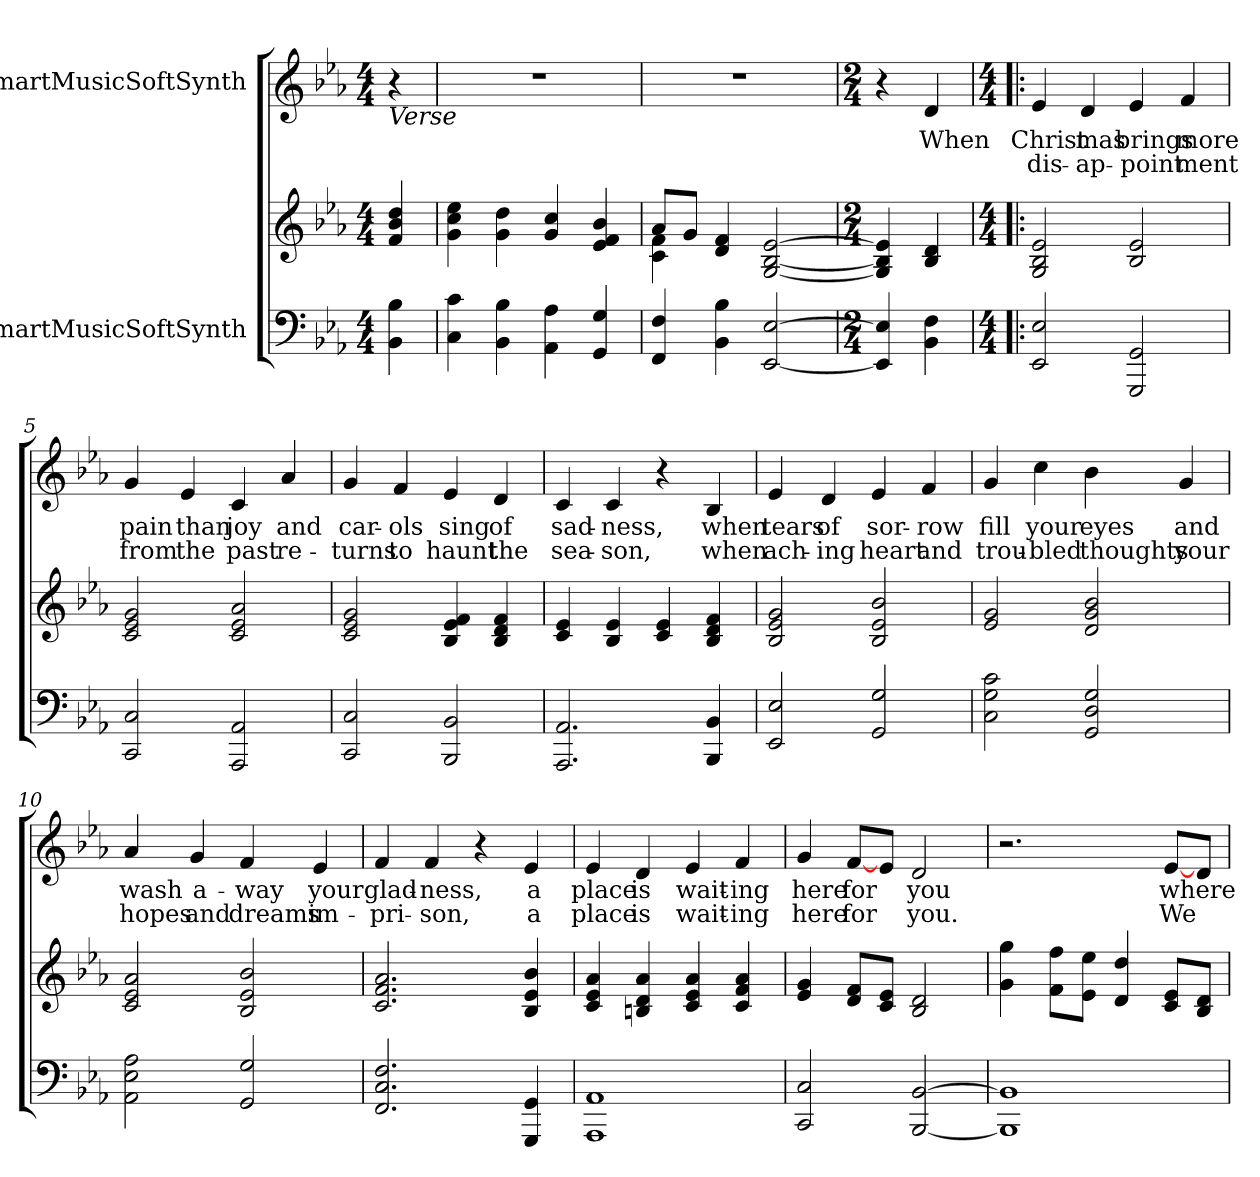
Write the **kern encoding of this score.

**kern	**kern	**kern	**text	**text
*part2	*part2	*part1	*part1	*part1
*staff3	*staff2	*staff1	*staff1	*staff1
*I"SmartMusicSoftSynth	*	*I"SmartMusicSoftSynth	*	*
*clefF4	*clefG2	*clefG2	*	*
*k[b-e-a-]	*k[b-e-a-]	*k[b-e-a-]	*	*
*M4/4	*M4/4	*M4/4	*	*
=	=	=	=	=
!	!	!LO:TX:b:i:t=Verse	!	!
4BB-\ 4B-\	4f/ 4b-/ 4dd/	4r	.	.
=1	=1	=1	=1	=1
4C\ 4c\	4g\ 4cc\ 4ee-\	1r	.	.
4BB-\ 4B-\	4g\ 4dd\	.	.	.
4AA-\ 4A-\	4g/ 4cc/	.	.	.
4GG/ 4G/	4e-/ 4f/ 4b-/	.	.	.
=2	=2	=2	=2	=2
*	*^	*	*	*
4FF/ 4F/	8a-/L	4c\ 4f\	1r	.	.
.	8g/J	.	.	.	.
4BB-\ 4B-\	4d/ 4f/	2.ryy	.	.	.
[2EE-/ [2E-/	[2G/ [2B-/ [2e-/	.	.	.	.
*	*v	*v	*	*	*
=3	=3	=3	=3	=3
*M2/4	*M2/4	*M2/4	*	*
4EE-/] 4E-/]	4G/] 4B-/] 4e-/]	4r	.	.
!	!	!	!LO:LY:b	!
4BB-\ 4F\	4B-/ 4d/	4d/	When	.
!!LO:LB:g=z
=4!|:	=4!|:	=4!|:	=4!|:	=4!|:
*M4/4	*M4/4	*M4/4	*	*
!	!	!	!LO:LY:b	!LO:LY:b
2EE-/ 2E-/	2G/ 2B-/ 2e-/	4e-/	Christ-	dis-
!	!	!	!LO:LY:b	!LO:LY:b
.	.	4d/	-mas	-ap-
!	!	!	!LO:LY:b	!LO:LY:b
2GGG/ 2GG/	2B-/ 2e-/	4e-/	brings	-point-
!	!	!	!LO:LY:b	!LO:LY:b
.	.	4f/	more	-ment
=5	=5	=5	=5	=5
!	!	!	!LO:LY:b	!LO:LY:b
2CC/ 2C/	2c/ 2e-/ 2g/	4g/	pain	from
!	!	!	!LO:LY:b	!LO:LY:b
.	.	4e-/	than	the
!	!	!	!LO:LY:b	!LO:LY:b
2AAA-/ 2AA-/	2c/ 2e-/ 2a-/	4c/	joy	past
!	!	!	!LO:LY:b	!LO:LY:b
.	.	4a-/	and	re-
=6	=6	=6	=6	=6
!	!	!	!LO:LY:b	!LO:LY:b
2CC/ 2C/	2c/ 2e-/ 2g/	4g/	car-	-turns
!	!	!	!LO:LY:b	!LO:LY:b
.	.	4f/	-ols	to
!	!	!	!LO:LY:b	!LO:LY:b
2BBB-/ 2BB-/	4B-/ 4e-/ 4f/	4e-/	sing	haunt
!	!	!	!LO:LY:b	!LO:LY:b
.	4B-/ 4d/ 4f/	4d/	of	the
!!LO:LB:g=z
=7	=7	=7	=7	=7
!	!	!	!LO:LY:b	!LO:LY:b
2.AAA-/ 2.AA-/	4c/ 4e-/	4c/	sad-	sea-
!	!	!	!LO:LY:b	!LO:LY:b
.	4B-/ 4e-/	4c/	-ness,	-son,
.	4c/ 4e-/	4r	.	.
!	!	!	!LO:LY:b	!LO:LY:b
4BBB-/ 4BB-/	4B-/ 4d/ 4f/	4B-/	when	when
!!LO:LB:g=z
=8	=8	=8	=8	=8
!	!	!	!LO:LY:b	!LO:LY:b
2EE-/ 2E-/	2B-/ 2e-/ 2g/	4e-/	tears	ach-
!	!	!	!LO:LY:b	!LO:LY:b
.	.	4d/	of	-ing
!	!	!	!LO:LY:b	!LO:LY:b
2GG/ 2G/	2B-/ 2e-/ 2b-/	4e-/	sor-	heart
!	!	!	!LO:LY:b	!LO:LY:b
.	.	4f/	-row	and
=9	=9	=9	=9	=9
!	!	!	!LO:LY:b	!LO:LY:b
2C\ 2G\ 2c\	2e-/ 2g/	4g/	fill	trou-
!	!	!	!LO:LY:b	!LO:LY:b
.	.	4cc\	your	-bled
!	!	!	!LO:LY:b	!LO:LY:b
2GG/ 2D/ 2G/	2d/ 2g/ 2b-/	4b-\	eyes	thoughts
!	!	!	!LO:LY:b	!LO:LY:b
.	.	4g/	and	your
=10	=10	=10	=10	=10
!	!	!	!LO:LY:b	!LO:LY:b
2AA-\ 2E-\ 2A-\	2c/ 2e-/ 2a-/	4a-/	wash	hopes
!	!	!	!LO:LY:b	!LO:LY:b
.	.	4g/	a-	and
!	!	!	!LO:LY:b	!LO:LY:b
2GG/ 2G/	2B-/ 2e-/ 2b-/	4f/	-way	dreams
!	!	!	!LO:LY:b	!LO:LY:b
.	.	4e-/	your	im-
!!LO:LB:g=z
=11	=11	=11	=11	=11
!	!	!	!LO:LY:b	!LO:LY:b
2.FF/ 2.C/ 2.F/	2.c/ 2.f/ 2.a-/	4f/	glad-	-pri-
!	!	!	!LO:LY:b	!LO:LY:b
.	.	4f/	-ness,	-son,
.	.	4r	.	.
!	!	!	!LO:LY:b	!LO:LY:b
4GGG/ 4GG/	4B-/ 4e-/ 4b-/	4e-/	a	a
=12	=12	=12	=12	=12
!	!	!	!LO:LY:b	!LO:LY:b
1AAA- 1AA-	4c/ 4e-/ 4a-/	4e-/	place	place
!	!	!	!LO:LY:b	!LO:LY:b
.	4Bn/ 4d/ 4a-/	4d/	is	is
!	!	!	!LO:LY:b	!LO:LY:b
.	4c/ 4e-/ 4a-/	4e-/	wait-	wait-
!	!	!	!LO:LY:b	!LO:LY:b
.	4c/ 4f/ 4a-/	4f/	-ing	-ing
!!LO:LB:g=z
=13	=13	=13	=13	=13
!	!	!	!LO:LY:b	!LO:LY:b
2CC/ 2C/	4e-/ 4g/	4g/	here	here
!	!	!	!LO:LY:b	!LO:LY:b
.	8d/ 8f/L	[8f/L	for	for
.	8c/ 8e-/J	8e-/J	.	.
!	!	!	!LO:LY:b	!LO:LY:b
[2BBB-/ [2BB-/	2B-/ 2d/	2d/	you	you.
=14	=14	=14	=14	=14
1BBB-] 1BB-]	4g\ 4gg\	2.r	.	.
.	8f\ 8ff\L	.	.	.
.	8e-\ 8ee-\J	.	.	.
.	4d/ 4dd/	.	.	.
!	!	!	!LO:LY:b	!LO:LY:b
.	8c/ 8e-/L	[8e-/L	where	We
.	8B-/ 8d/J	8d/J	.	.
=	=	=	=	=
*-	*-	*-	*-	*-
